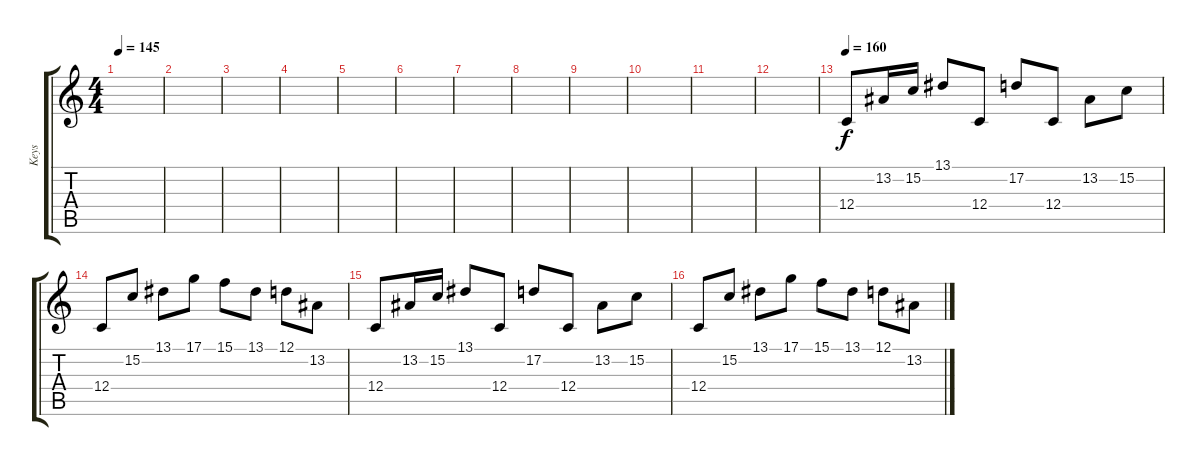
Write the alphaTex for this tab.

\track ("Keys" "Keys") {instrument pad1newage}
\staff {score tabs}
\tuning (D4 A3 F3 C3 G2 C2) {hide}
\ts (4 4)
\tempo 145
\clef g2
\ks c
|
|
|
|
|
|
|
|
|
|
|
|
\tempo 160
12.4.8 13.2.16 15.2.16 13.1.8 12.4.8 17.2.8 12.4.8 13.2.8 15.2.8 |
12.4.8 15.2.8 13.1.8 17.1.8 15.1.8 13.1.8 12.1.8 13.2.8 |
12.4.8 13.2.16 15.2.16 13.1.8 12.4.8 17.2.8 12.4.8 13.2.8 15.2.8 |
12.4.8 15.2.8 13.1.8 17.1.8 15.1.8 13.1.8 12.1.8 13.2.8
